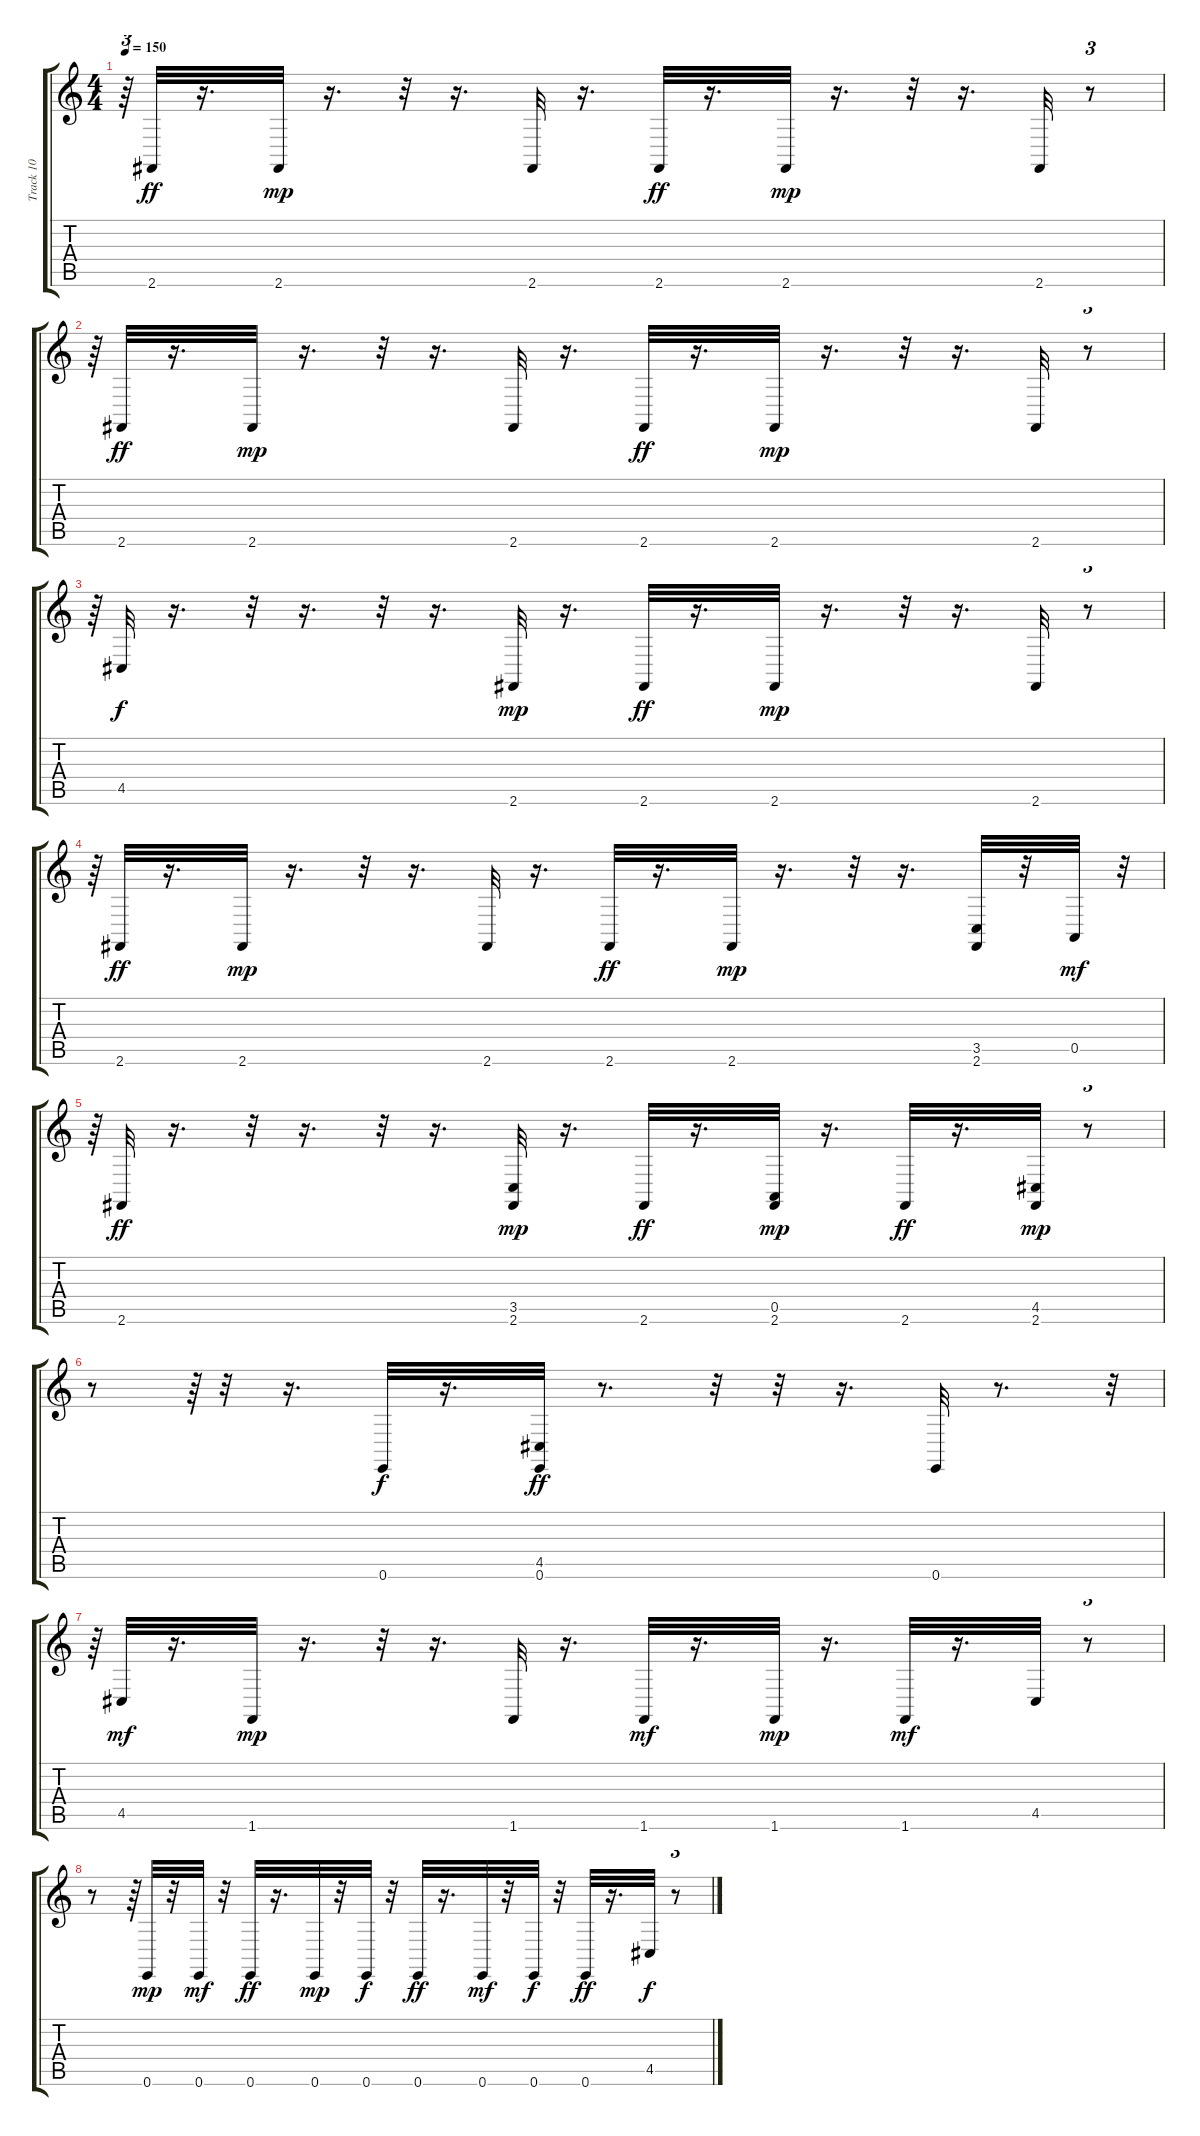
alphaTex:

\track ("Track 10" "Track 10") {instrument celesta}
\staff {score tabs}
\tuning (E4 B3 G3 D3 A2 E2) {hide}
\ts (4 4)
\tempo 150
\clef g2
\ks c
r.64{tu (3 2) dy mp} 2.6.32{dy ff} r.16{d} 2.6.32{dy mp} r.16{d} r.32 r.16{d} 2.6.32 r.16{d} 2.6.32{dy ff} r.16{d} 2.6.32{dy mp} r.16{d} r.32 r.16{d} 2.6.32 r.8{tu (3 2)} |
r.64{tu (3 2)} 2.6.32{dy ff} r.16{d} 2.6.32{dy mp} r.16{d} r.32 r.16{d} 2.6.32 r.16{d} 2.6.32{dy ff} r.16{d} 2.6.32{dy mp} r.16{d} r.32 r.16{d} 2.6.32 r.8{tu (3 2)} |
r.64{tu (3 2)} 4.5.32{dy f} r.16{d} r.32 r.16{d} r.32 r.16{d} 2.6.32{dy mp} r.16{d} 2.6.32{dy ff} r.16{d} 2.6.32{dy mp} r.16{d} r.32 r.16{d} 2.6.32 r.8{tu (3 2)} |
r.64{tu (3 2)} 2.6.32{dy ff} r.16{d} 2.6.32{dy mp} r.16{d} r.32 r.16{d} 2.6.32 r.16{d} 2.6.32{dy ff} r.16{d} 2.6.32{dy mp} r.16{d} r.32 r.16{d} (3.5 2.6).32 r.32 0.5.32{dy mf} r.32{tu (3 2)} |
r.64{tu (3 2)} 2.6.32{dy ff} r.16{d} r.32 r.16{d} r.32 r.16{d} (3.5 2.6).32{dy mp} r.16{d} 2.6.32{dy ff} r.16{d} (0.5 2.6).32{dy mp} r.16{d} 2.6.32{dy ff} r.16{d} (4.5 2.6).32{dy mp} r.8{tu (3 2)} |
r.8 r.64{tu (3 2)} r.32 r.16{d} 0.6.32{dy f} r.16{d} (4.5 0.6).32{dy ff} r.8{d} r.32 r.32 r.16{d} 0.6.32 r.8{d} r.32{tu (3 2)} |
r.64{tu (3 2)} 4.5.32{dy mf} r.16{d} 1.6.32{dy mp} r.16{d} r.32 r.16{d} 1.6.32 r.16{d} 1.6.32{dy mf} r.16{d} 1.6.32{dy mp} r.16{d} 1.6.32{dy mf} r.16{d} 4.5.32 r.8{tu (3 2)} |
r.8 r.64{tu (3 2)} 0.6.32{dy mp} r.32 0.6.32{dy mf} r.32 0.6.32{dy ff} r.16{d} 0.6.32{dy mp} r.32 0.6.32{dy f} r.32 0.6.32{dy ff} r.16{d} 0.6.32{dy mf} r.32 0.6.32{dy f} r.32 0.6.32{dy ff} r.16{d} 4.5.32{dy f} r.8{tu (3 2)}
